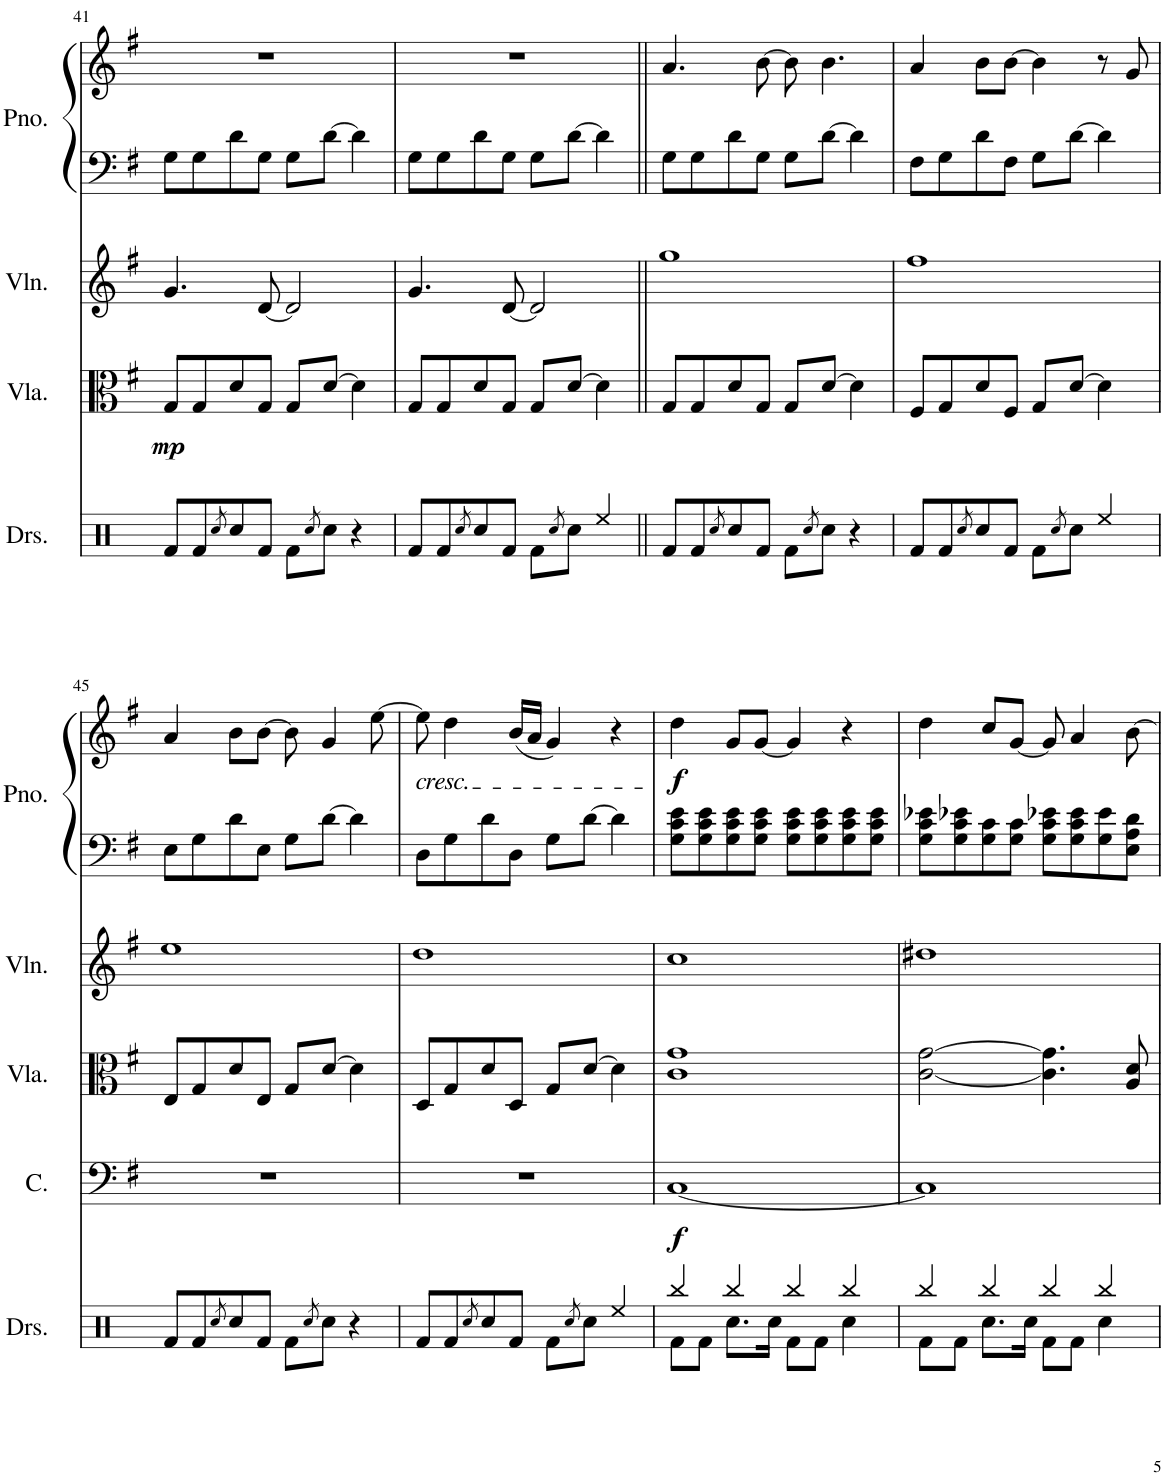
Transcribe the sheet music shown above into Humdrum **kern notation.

**kern	**dynam	**kern	**dynam	**kern	**kern	**kern	**dynam
*part4	*part4	*part3	*part3	*part2	*part1	*part1	*part1
*staff5	*staff5	*staff4	*staff4	*staff3	*staff2	*staff1	*staff1/2
*I"Cello	*	*I"Viola	*	*I"Violin	*I"Piano	*	*
*I'C.	*	*I'Vla.	*	*I'Vln.	*I'Pno.	*	*
!!LO:PB:g=z
*clefF4	*	*clefC3	*	*clefG2	*clefF4	*clefG2	*
*k[f#]	*	*k[f#]	*	*k[f#]	*k[f#]	*k[f#]	*
*M4/4	*	*M4/4	*	*M4/4	*M4/4	*M4/4	*
=41	=41	=41	=41	=41	=41	=41	=41
!	!	!	!LO:DY:b	!	!	!	!
1r	.	8G/L	mp	4.g/	8G\L	1r	.
.	.	8G/	.	.	8G\	.	.
.	.	8d/	.	.	8d\	.	.
.	.	8G/J	.	[8d/	8G\J	.	.
.	.	8G/L	.	2d/]	8G\L	.	.
.	.	[8d/J	.	.	[8d\J	.	.
.	.	4d\]	.	.	4d\]	.	.
=42	=42	=42	=42	=42	=42	=42	=42
1r	.	8G/L	.	4.g/	8G\L	1r	.
.	.	8G/	.	.	8G\	.	.
.	.	8d/	.	.	8d\	.	.
.	.	8G/J	.	[8d/	8G\J	.	.
.	.	8G/L	.	2d/]	8G\L	.	.
.	.	[8d/J	.	.	[8d\J	.	.
.	.	4d\]	.	.	4d\]	.	.
=43||	=43||	=43||	=43||	=43||	=43||	=43||	=43||
1r	.	8G/L	.	1gg	8G\L	4.a/	.
.	.	8G/	.	.	8G\	.	.
.	.	8d/	.	.	8d\	.	.
.	.	8G/J	.	.	8G\J	[8b\	.
.	.	8G/L	.	.	8G\L	8b\]	.
.	.	[8d/J	.	.	[8d\J	4.b\	.
.	.	4d\]	.	.	4d\]	.	.
=44	=44	=44	=44	=44	=44	=44	=44
1r	.	8F#/L	.	1ff#	8F#\L	4a/	.
.	.	8G/	.	.	8G\	.	.
.	.	8d/	.	.	8d\	8b\L	.
.	.	8F#/J	.	.	8F#\J	[8b\J	.
.	.	8G/L	.	.	8G\L	4b\]	.
.	.	[8d/J	.	.	[8d\J	.	.
.	.	4d\]	.	.	4d\]	8r	.
.	.	.	.	.	.	8g/	.
!!LO:LB:g=z
=45	=45	=45	=45	=45	=45	=45	=45
1r	.	8E/L	.	1ee	8E\L	4a/	.
.	.	8G/	.	.	8G\	.	.
.	.	8d/	.	.	8d\	8b\L	.
.	.	8E/J	.	.	8E\J	[8b\J	.
.	.	8G/L	.	.	8G\L	8b\]	.
.	.	[8d/J	.	.	[8d\J	4g/	.
.	.	4d\]	.	.	4d\]	.	.
.	.	.	.	.	.	[8ee\	.
=46	=46	=46	=46	=46	=46	=46	=46
!	!	!	!	!	!	!LO:TX:b:i:t=cresc.	!
1r	.	8D/L	.	1dd	8D\L	8ee\]	.
.	.	8G/	.	.	8G\	4dd\	.
.	.	8d/	.	.	8d\	.	.
.	.	8D/J	.	.	8D\J	(16b/LL	.
.	.	.	.	.	.	16a/JJ	.
.	.	8G/L	.	.	8G\L	4g/)	.
.	.	[8d/J	.	.	[8d\J	.	.
.	.	4d\]	.	.	4d\]	4r	.
=47	=47	=47	=47	=47	=47	=47	=47
!	!LO:DY:b	!	!	!	!	!	!LO:DY:b
[1C	f	1c 1g	.	1cc	8G\ 8c\ 8e\L	4dd\	f
.	.	.	.	.	8G\ 8c\ 8e\	.	.
.	.	.	.	.	8G\ 8c\ 8e\	8g/L	.
.	.	.	.	.	8G\ 8c\ 8e\J	[8g/J	.
.	.	.	.	.	8G\ 8c\ 8e\L	4g/]	.
.	.	.	.	.	8G\ 8c\ 8e\	.	.
.	.	.	.	.	8G\ 8c\ 8e\	4r	.
.	.	.	.	.	8G\ 8c\ 8e\J	.	.
=48	=48	=48	=48	=48	=48	=48	=48
1C]	.	[2c\ [2g\	.	1dd#X	8G\ 8c\ 8e-X\L	4dd\	.
.	.	.	.	.	8G\ 8c\ 8e-X\	.	.
.	.	.	.	.	8G\ 8c\	8cc/L	.
.	.	.	.	.	8G\ 8c\J	[8g/J	.
.	.	4.c\] 4.g\]	.	.	8G\ 8c\ 8e-X\L	8g/]	.
.	.	.	.	.	8G\ 8c\ 8e-\	4a/	.
.	.	.	.	.	8G\ 8e-\	.	.
.	.	8A/ 8d/	.	.	8E\ 8A\ 8d\J	[8b\	.
=	=	=	=	=	=	=	=
*-	*-	*-	*-	*-	*-	*-	*-
